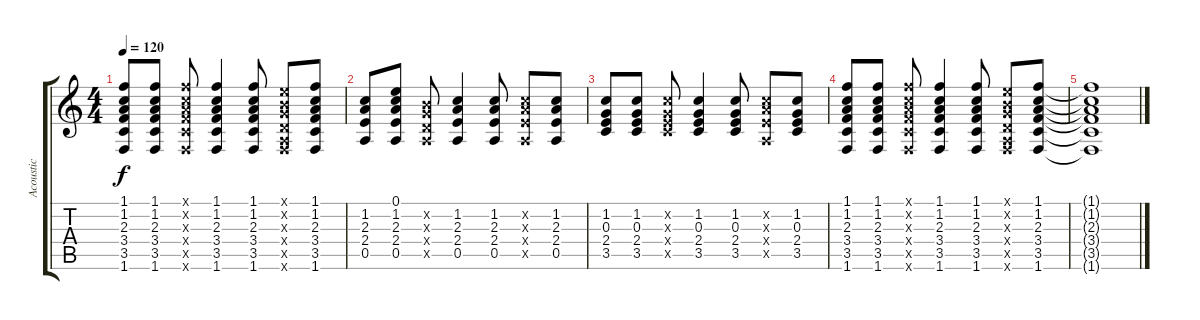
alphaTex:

\track ("Acoustic" "Acoustic") {instrument acousticguitarnylon}
\staff {score tabs}
\tuning (E4 B3 G3 D3 A2 E2) {hide}
\ts (4 4)
\tempo 120
\clef g2
\ks c
(1.1 1.2 2.3 3.4 3.5 1.6).8{dy f} (1.1 1.2 2.3 3.4 3.5 1.6).8 (1.1{x} 1.2{x} 2.3{x} 3.4{x} 3.5{x} 1.6{x}).8 (1.1 1.2 2.3 3.4 3.5 1.6).4 (1.1 1.2 2.3 3.4 3.5 1.6).8 (0.1{x} 0.2{x} 0.3{x} 0.4{x} 0.5{x} 1.6{x}).8 (1.1 1.2 2.3 3.4 3.5 1.6).8 |
(1.2 2.3 2.4 0.5).8 (0.1 1.2 2.3 2.4 0.5).8 (0.2{x} 0.3{x} 0.4{x} 0.5{x}).8 (1.2 2.3 2.4 0.5).4 (1.2 2.3 2.4 0.5).8 (1.2{x} 2.3{x} 2.4{x} 0.5{x}).8 (1.2 2.3 2.4 0.5).8 |
(1.2 0.3 2.4 3.5).8 (1.2 0.3 2.4 3.5).8 (1.2{x} 0.3{x} 2.4{x} 3.5{x}).8 (1.2 0.3 2.4 3.5).4 (1.2 0.3 2.4 3.5).8 (1.2{x} 2.3{x} 2.4{x} 0.5{x}).8 (1.2 0.3 2.4 3.5).8 |
(1.1 1.2 2.3 3.4 3.5 1.6).8 (1.1 1.2 2.3 3.4 3.5 1.6).8 (1.1{x} 1.2{x} 2.3{x} 3.4{x} 3.5{x} 1.6{x}).8 (1.1 1.2 2.3 3.4 3.5 1.6).4 (1.1 1.2 2.3 3.4 3.5 1.6).8 (0.1{x} 0.2{x} 0.3{x} 0.4{x} 0.5{x} 1.6{x}).8 (1.1 1.2 2.3 3.4 3.5 1.6).8 |
(1.1{t} 1.2{t} 2.3{t} 3.4{t} 3.5{t} 1.6{t}).1
